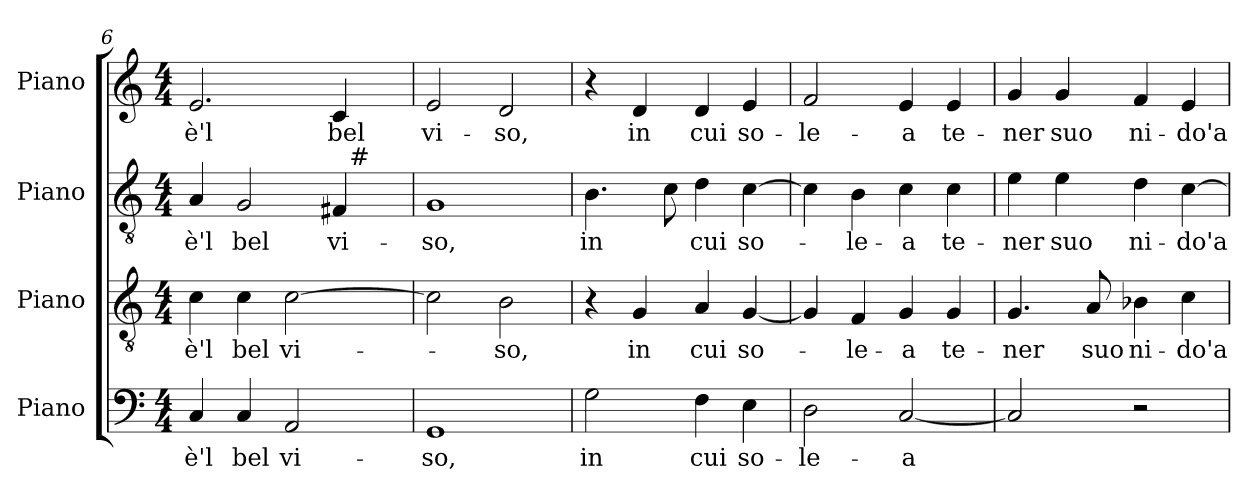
**kern	**text	**kern	**text	**kern	**text	**kern	**text
*part4	*part4	*part3	*part3	*part2	*part2	*part1	*part1
*staff4	*staff4	*staff3	*staff3	*staff2	*staff2	*staff1	*staff1
*I"Piano	*	*I"Piano	*	*I"Piano	*	*I"Piano	*
*I'Pno.	*	*I'Pno.	*	*I'Pno.	*	*I'Pno.	*
*clefF4	*	*clefGv2	*	*clefGv2	*	*clefG2	*
*	*	*ITrd7c12	*	*ITrd7c12	*	*	*
*k[]	*	*k[]	*	*k[]	*	*k[]	*
*C:	*	*C:	*	*C:	*	*C:	*
*M4/4	*	*M4/4	*	*M4/4	*	*M4/4	*
=6	=6	=6	=6	=6	=6	=6	=6
!	!LO:LY:b:color=#000000	!	!	!	!	!	!
!	!	!	!LO:LY:b:color=#000000	!	!	!	!
!	!	!	!	!	!LO:LY:b:color=#000000	!	!
!	!	!	!	!	!	!	!LO:LY:b:color=#000000
*	*	*	*	*^	*	*	*
4Ci/	è'l	4Ci\	è'l	4AAi/	2ryy	è'l	2.ei/	è'l
!	!LO:LY:b:color=#000000	!	!	!	!	!	!	!
!	!	!	!LO:LY:b:color=#000000	!	!	!	!	!
!	!	!	!	!	!	!LO:LY:b:color=#000000	!	!
4Ci/	bel	4Ci\	bel	2GGi/	.	bel	.	.
!	!LO:LY:b:color=#000000	!	!	!	!	!	!	!
!	!	!	!LO:LY:b:color=#000000	!	!	!	!	!
2AAi/	vi-	[2Ci\	vi-	.	4ryy	.	.	.
!	!	!	!	!	!	!LO:LY:b:color=#000000	!	!
!	!	!	!	!	!	!	!	!LO:LY:b:color=#000000
.	.	.	.	4FF#i/	32ryy	vi-	4ci/	bel
.	.	.	.	.	256ryy	.	.	.
!	!	!	!	!	!LO:TX:a:t=#	!	!	!
.	.	.	.	.	8ryy	.	.	.
.	.	.	.	.	16ryy	.	.	.
.	.	.	.	.	64..ryy	.	.	.
*	*	*	*	*v	*v	*	*	*
=7	=7	=7	=7	=7	=7	=7	=7
*	*	*	*	*^	*	*	*
!	!LO:LY:b:color=#000000	!	!	!	!	!	!	!
*	*	*	*	*v	*v	*	*	*
*	*	*	*	*^	*	*	*
!	!	!	!	!	!	!LO:LY:b:color=#000000	!	!
*	*	*	*	*v	*v	*	*	*
*	*	*	*	*^	*	*	*
!	!	!	!	!	!	!	!	!LO:LY:b:color=#000000
*	*	*	*	*v	*v	*	*	*
1GGi	-so,	2Ci\]	.	1GGi	-so,	2ei/	vi-
!	!	!	!LO:LY:b:color=#000000	!	!	!	!
!	!	!	!	!	!	!	!LO:LY:b:color=#000000
.	.	2BBi\	-so,	.	.	2di/	-so,
!!LO:LB:g=z
=8	=8	=8	=8	=8	=8	=8	=8
!	!LO:LY:b:color=#000000	!	!	!	!	!	!
!	!	!	!	!	!LO:LY:b:color=#000000	!	!
2Gi\	in	4r	.	4.BBi\	in	4r	.
!	!	!	!LO:LY:b:color=#000000	!	!	!	!
!	!	!	!	!	!	!	!LO:LY:b:color=#000000
.	.	4GGi/	in	.	.	4di/	in
.	.	.	.	8Ci\	.	.	.
!	!LO:LY:b:color=#000000	!	!	!	!	!	!
!	!	!	!LO:LY:b:color=#000000	!	!	!	!
!	!	!	!	!	!LO:LY:b:color=#000000	!	!
!	!	!	!	!	!	!	!LO:LY:b:color=#000000
4Fi\	cui	4AAi/	cui	4Di\	cui	4di/	cui
!	!LO:LY:b:color=#000000	!	!	!	!	!	!
!	!	!	!LO:LY:b:color=#000000	!	!	!	!
!	!	!	!	!	!LO:LY:b:color=#000000	!	!
!	!	!	!	!	!	!	!LO:LY:b:color=#000000
4Ei\	so-	[4GGi/	so-	[4Ci\	so-	4ei/	so-
=9	=9	=9	=9	=9	=9	=9	=9
!	!LO:LY:b:color=#000000	!	!	!	!	!	!
!	!	!	!	!	!	!	!LO:LY:b:color=#000000
2Di\	-le-	4GGi/]	.	4Ci\]	.	2fi/	-le-
!	!	!	!LO:LY:b:color=#000000	!	!	!	!
!	!	!	!	!	!LO:LY:b:color=#000000	!	!
.	.	4FFi/	-le-	4BBi\	-le-	.	.
!	!LO:LY:b:color=#000000	!	!	!	!	!	!
!	!	!	!LO:LY:b:color=#000000	!	!	!	!
!	!	!	!	!	!LO:LY:b:color=#000000	!	!
!	!	!	!	!	!	!	!LO:LY:b:color=#000000
[2Ci/	-a	4GGi/	-a	4Ci\	-a	4ei/	-a
!	!	!	!LO:LY:b:color=#000000	!	!	!	!
!	!	!	!	!	!LO:LY:b:color=#000000	!	!
!	!	!	!	!	!	!	!LO:LY:b:color=#000000
.	.	4GGi/	te-	4Ci\	te-	4ei/	te-
=10	=10	=10	=10	=10	=10	=10	=10
!	!	!	!LO:LY:b:color=#000000	!	!	!	!
!	!	!	!	!	!LO:LY:b:color=#000000	!	!
!	!	!	!	!	!	!	!LO:LY:b:color=#000000
2Ci/]	.	4.GGi/	-ner	4Ei\	-ner	4gi/	-ner
!	!	!	!	!	!LO:LY:b:color=#000000	!	!
!	!	!	!	!	!	!	!LO:LY:b:color=#000000
.	.	.	.	4Ei\	suo	4gi/	suo
!	!	!	!LO:LY:b:color=#000000	!	!	!	!
.	.	8AAi/	suo	.	.	.	.
!	!	!	!LO:LY:b:color=#000000	!	!	!	!
!	!	!	!	!	!LO:LY:b:color=#000000	!	!
!	!	!	!	!	!	!	!LO:LY:b:color=#000000
2r	.	4BB-Xi\	ni-	4Di\	ni-	4fi/	ni-
!	!	!	!LO:LY:b:color=#000000	!	!	!	!
!	!	!	!	!	!LO:LY:b:color=#000000	!	!
!	!	!	!	!	!	!	!LO:LY:b:color=#000000
.	.	4Ci\	-do'a-	[4Ci\	-do'a-	4ei/	-do'a-
=	=	=	=	=	=	=	=
*-	*-	*-	*-	*-	*-	*-	*-
